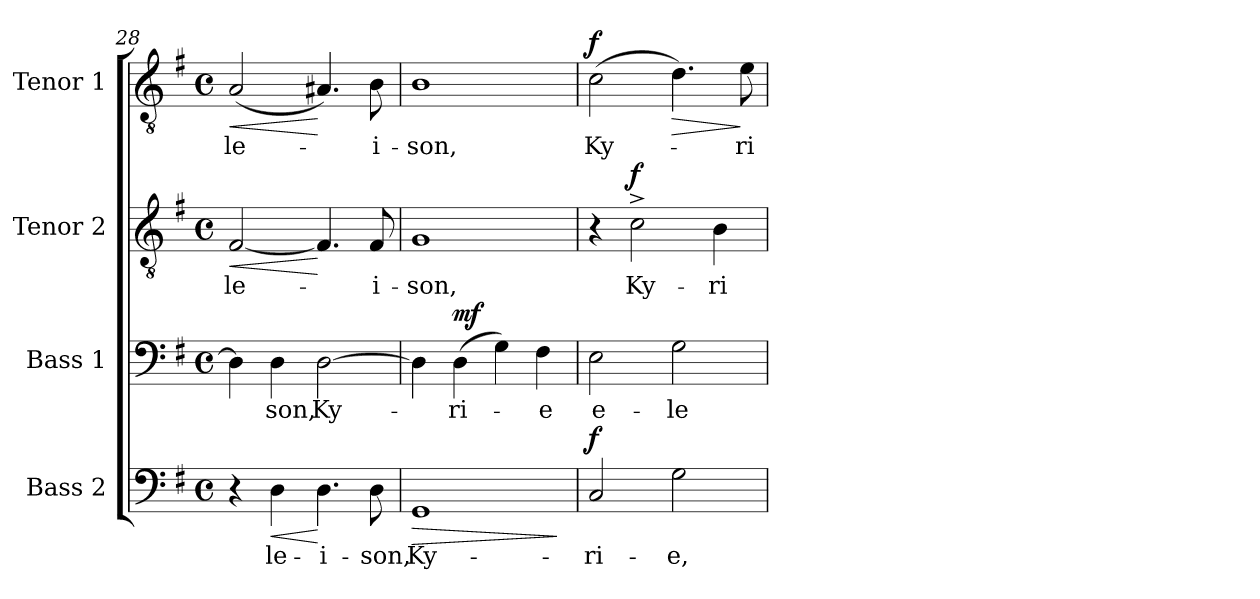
**kern	**text	**dynam	**kern	**text	**dynam	**kern	**text	**dynam	**kern	**text	**dynam
*part4	*part4	*part4	*part3	*part3	*part3	*part2	*part2	*part2	*part1	*part1	*part1
*staff4	*staff4	*staff4	*staff3	*staff3	*staff3	*staff2	*staff2	*staff2	*staff1	*staff1	*staff1
*I"Bass 2	*	*	*I"Bass 1	*	*	*I"Tenor 2	*	*	*I"Tenor 1	*	*
*I'B. 2	*	*	*I'B. 1	*	*	*I'T. 2	*	*	*I'T. 1	*	*
*clefF4	*	*	*clefF4	*	*	*clefGv2	*	*	*clefGv2	*	*
*k[f#]	*	*	*k[f#]	*	*	*k[f#]	*	*	*k[f#]	*	*
*G:	*	*	*G:	*	*	*G:	*	*	*G:	*	*
*M4/4	*	*	*M4/4	*	*	*M4/4	*	*	*M4/4	*	*
*met(c)	*	*	*met(c)	*	*	*met(c)	*	*	*met(c)	*	*
=28	=28	=28	=28	=28	=28	=28	=28	=28	=28	=28	=28
!	!	!	!	!	!	!	!LO:LY:b	!LO:HP:b	!	!LO:LY:b	!LO:HP:b
4r	.	.	4D\]	.	.	[2F#/	-le-	<	(<2A/	-le-	<
!	!LO:LY:b	!LO:HP:b	!	!LO:LY:b	!	!	!	!	!	!	!
4D\	-le-	<	4D\	-son,	.	.	.	.	.	.	.
!	!LO:LY:b	!	!	!LO:LY:b	!	!	!	!	!	!	!
4.D\	-i-	[	[2D\	Ky-	.	4.F#/]	.	[	4.A#i/)	.	[
!	!LO:LY:b	!	!	!	!	!	!LO:LY:b	!	!	!LO:LY:b	!
8D\	-son,	.	.	.	.	8F#/	-i-	.	8B\	-i-	.
=29	=29	=29	=29	=29	=29	=29	=29	=29	=29	=29	=29
!	!LO:LY:b	!LO:HP:b	!	!	!	!	!LO:LY:b	!	!	!LO:LY:b	!
1GG	Ky-	>	4D\]	.	.	1G	-son,	.	1B	-son,	.
!	!	!	!	!LO:LY:b	!LO:DY:a	!	!	!	!	!	!
.	.	.	(>4D\	-ri-	mf	.	.	.	.	.	.
.	.	.	4G\)	.	.	.	.	.	.	.	.
!	!	!	!	!LO:LY:b	!	!	!	!	!	!	!
.	.	.	4F#\	-e	.	.	.	.	.	.	.
.	.	]	.	.	.	.	.	.	.	.	.
=30	=30	=30	=30	=30	=30	=30	=30	=30	=30	=30	=30
!	!LO:LY:b	!LO:DY:a	!	!LO:LY:b	!	!	!	!	!	!LO:LY:b	!LO:DY:a
2C/	-ri-	f	2E\	e-	.	4r	.	.	(>2c\	Ky-	f
!	!	!	!	!	!	!	!LO:LY:b	!LO:DY:a	!	!	!
.	.	.	.	.	.	2c^>\	Ky-	f	.	.	.
!	!LO:LY:b	!	!	!LO:LY:b	!	!	!	!	!	!	!LO:HP:b
2G\	-e,	.	2G\	-le-	.	.	.	.	4.d\)	.	>
!	!	!	!	!	!	!	!LO:LY:b	!	!	!	!
.	.	.	.	.	.	4B\	-ri-	.	.	.	.
!	!	!	!	!	!	!	!	!	!	!LO:LY:b	!
.	.	.	.	.	.	.	.	.	8e\	-ri-	]
=	=	=	=	=	=	=	=	=	=	=	=
*-	*-	*-	*-	*-	*-	*-	*-	*-	*-	*-	*-
